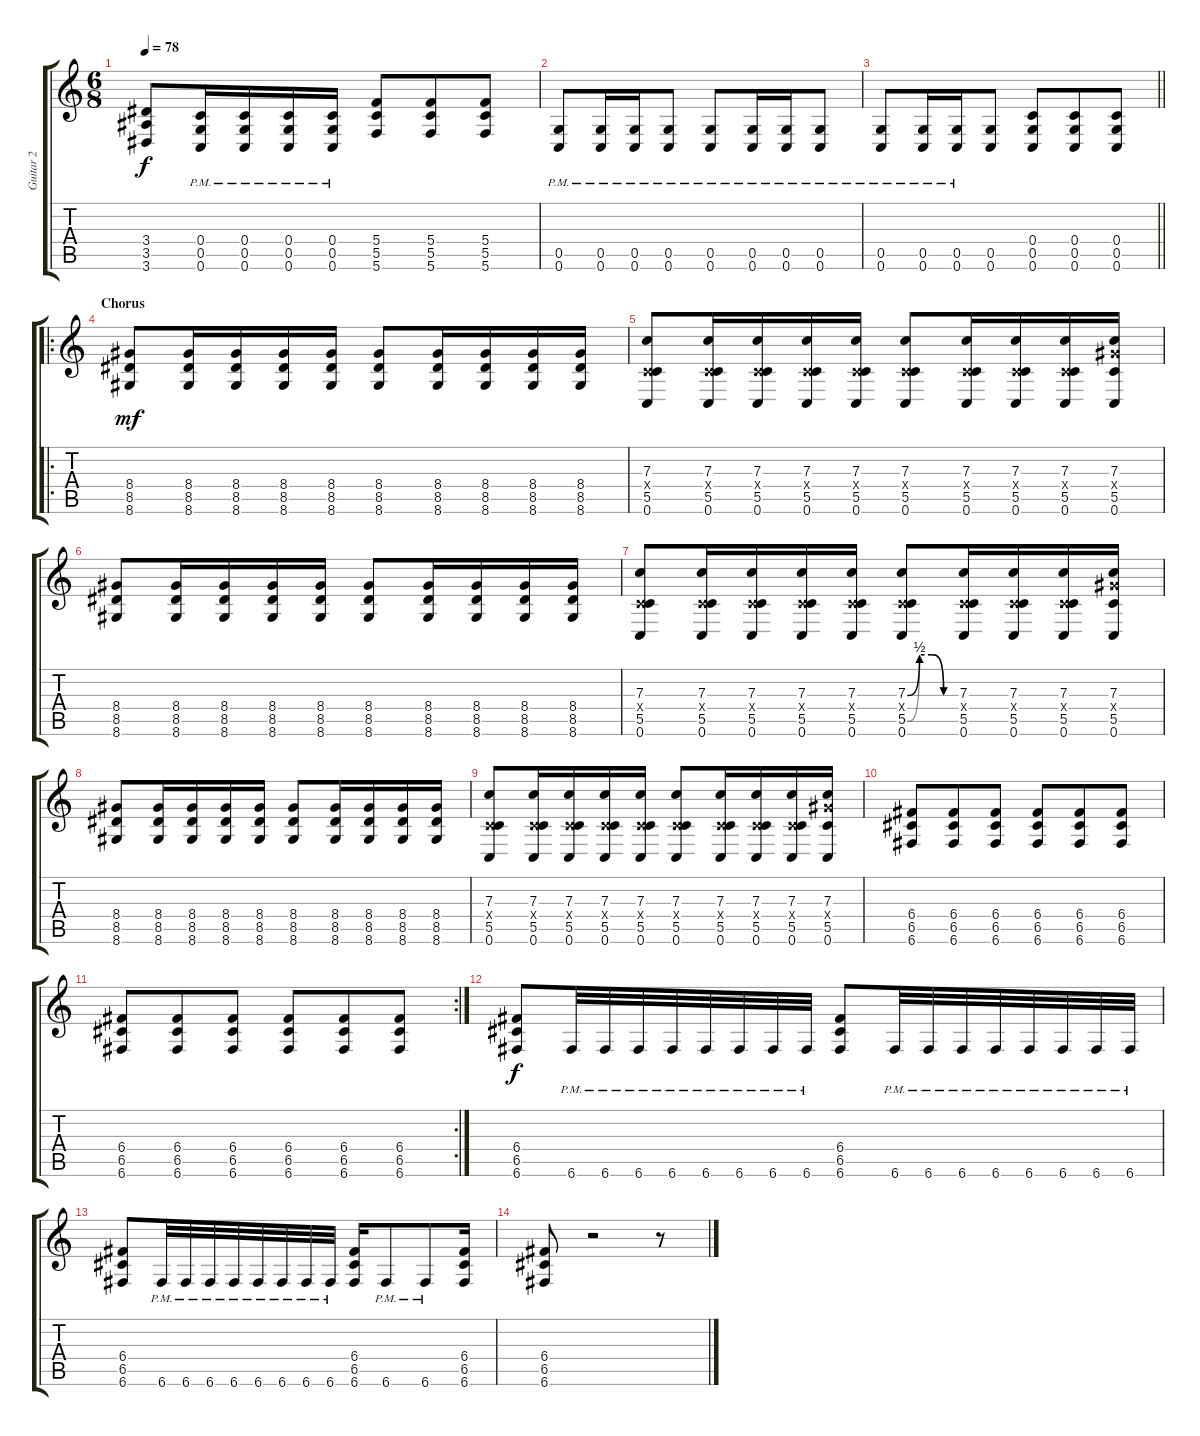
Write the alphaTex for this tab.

\track ("Guitar 2" "Guitar 2") {instrument overdrivenguitar}
\staff {score tabs}
\tuning (D4 A3 F3 C3 G2 C2) {hide}
\ts (6 8)
\tempo 78
\clef g2
\ks c
(3.4 3.5 3.6).8{dy f} (0.4{pm} 0.5{pm} 0.6{pm}).16 (0.4{pm} 0.5{pm} 0.6{pm}).16 (0.4{pm} 0.5{pm} 0.6{pm}).16 (0.4{pm} 0.5{pm} 0.6{pm}).16 (5.4 5.5 5.6).8 (5.4 5.5 5.6).8 (5.4 5.5 5.6).8 |
(0.5{pm} 0.6{pm}).8 (0.5{pm} 0.6{pm}).16 (0.5{pm} 0.6{pm}).16 (0.5{pm} 0.6{pm}).8 (0.5{pm} 0.6{pm}).8 (0.5{pm} 0.6{pm}).16 (0.5{pm} 0.6{pm}).16 (0.5{pm} 0.6{pm}).8 |
\barLineRight lightlight
(0.5{pm} 0.6{pm}).8 (0.5{pm} 0.6{pm}).16 (0.5 0.6{pm}).16 (0.5 0.6).8 (0.4 0.5 0.6).8 (0.4 0.5 0.6).8 (0.4 0.5 0.6).8 |
\ro
\section ("" "Chorus")
(8.4 8.5 8.6).8{dy mf} (8.4 8.5 8.6).16 (8.4 8.5 8.6).16 (8.4 8.5 8.6).16 (8.4 8.5 8.6).16 (8.4 8.5 8.6).8 (8.4 8.5 8.6).16 (8.4 8.5 8.6).16 (8.4 8.5 8.6).16 (8.4 8.5 8.6).16 |
(7.3 0.4{x} 5.5 0.6).8 (7.3 0.4{x} 5.5 0.6).16 (7.3 0.4{x} 5.5 0.6).16 (7.3 0.4{x} 5.5 0.6).16 (7.3 0.4{x} 5.5 0.6).16 (7.3 0.4{x} 5.5 0.6).8 (7.3 0.4{x} 5.5 0.6).16 (7.3 0.4{x} 5.5 0.6).16 (7.3 0.4{x} 5.5 0.6).16 (7.3 8.4{x} 5.5 0.6).16 |
(8.4 8.5 8.6).8 (8.4 8.5 8.6).16 (8.4 8.5 8.6).16 (8.4 8.5 8.6).16 (8.4 8.5 8.6).16 (8.4 8.5 8.6).8 (8.4 8.5 8.6).16 (8.4 8.5 8.6).16 (8.4 8.5 8.6).16 (8.4 8.5 8.6).16 |
(7.3 0.4{x} 5.5 0.6).8 (7.3 0.4{x} 5.5 0.6).16 (7.3 0.4{x} 5.5 0.6).16 (7.3 0.4{x} 5.5 0.6).16 (7.3 0.4{x} 5.5 0.6).16 (7.3{be (custom 0 0 15 2 30 2 45 0 60 0)} 0.4{x} 5.5{be (custom 0 0 15 2 30 2 45 0 60 0)} 0.6).8 (7.3 0.4{x} 5.5 0.6).16 (7.3 0.4{x} 5.5 0.6).16 (7.3 0.4{x} 5.5 0.6).16 (7.3 8.4{x} 5.5 0.6).16 |
(8.4 8.5 8.6).8 (8.4 8.5 8.6).16 (8.4 8.5 8.6).16 (8.4 8.5 8.6).16 (8.4 8.5 8.6).16 (8.4 8.5 8.6).8 (8.4 8.5 8.6).16 (8.4 8.5 8.6).16 (8.4 8.5 8.6).16 (8.4 8.5 8.6).16 |
(7.3 0.4{x} 5.5 0.6).8 (7.3 0.4{x} 5.5 0.6).16 (7.3 0.4{x} 5.5 0.6).16 (7.3 0.4{x} 5.5 0.6).16 (7.3 0.4{x} 5.5 0.6).16 (7.3 0.4{x} 5.5 0.6).8 (7.3 0.4{x} 5.5 0.6).16 (7.3 0.4{x} 5.5 0.6).16 (7.3 0.4{x} 5.5 0.6).16 (7.3 8.4{x} 5.5 0.6).16 |
(6.4 6.5 6.6).8 (6.4 6.5 6.6).8 (6.4 6.5 6.6).8 (6.4 6.5 6.6).8 (6.4 6.5 6.6).8 (6.4 6.5 6.6).8 |
\rc 2
(6.4 6.5 6.6).8 (6.4 6.5 6.6).8 (6.4 6.5 6.6).8 (6.4 6.5 6.6).8 (6.4 6.5 6.6).8 (6.4 6.5 6.6).8 |
(6.4 6.5 6.6).8{dy f} 6.6{pm}.32 6.6{pm}.32 6.6{pm}.32 6.6{pm}.32 6.6{pm}.32 6.6{pm}.32 6.6{pm}.32 6.6{pm}.32 (6.4 6.5 6.6).8 6.6{pm}.32 6.6{pm}.32 6.6{pm}.32 6.6{pm}.32 6.6{pm}.32 6.6{pm}.32 6.6{pm}.32 6.6{pm}.32 |
(6.4 6.5 6.6).8 6.6{pm}.32 6.6{pm}.32 6.6{pm}.32 6.6{pm}.32 6.6{pm}.32 6.6{pm}.32 6.6{pm}.32 6.6{pm}.32 (6.4 6.5 6.6).16 6.6{pm}.8 6.6{pm}.8 (6.4 6.5 6.6).16 |
(6.4 6.5 6.6).8 r.2 r.8
